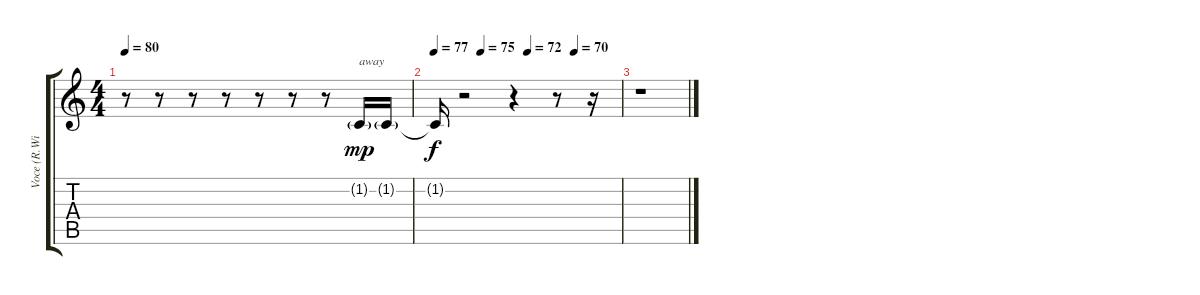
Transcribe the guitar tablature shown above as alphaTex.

\track ("Voce (R.Williams)" "Voce (R.Wi") {instrument flute}
\staff {score tabs}
\tuning (E4 B3 G3 D3 A2 E2) {hide}
\ts (4 4)
\tempo 80
\clef g2
\ks c
r.8{dy f} r.8 r.8 r.8 r.8 r.8 r.8 1.2{g}.16{txt "away" dy mp} 1.2{g}.16 |
\tempo 77
\tempo (75 0.25)
\tempo (72 0.5)
\tempo (70 0.75)
1.2{t}.16{dy f} r.2 r.4 r.8 r.16 |
r.1
